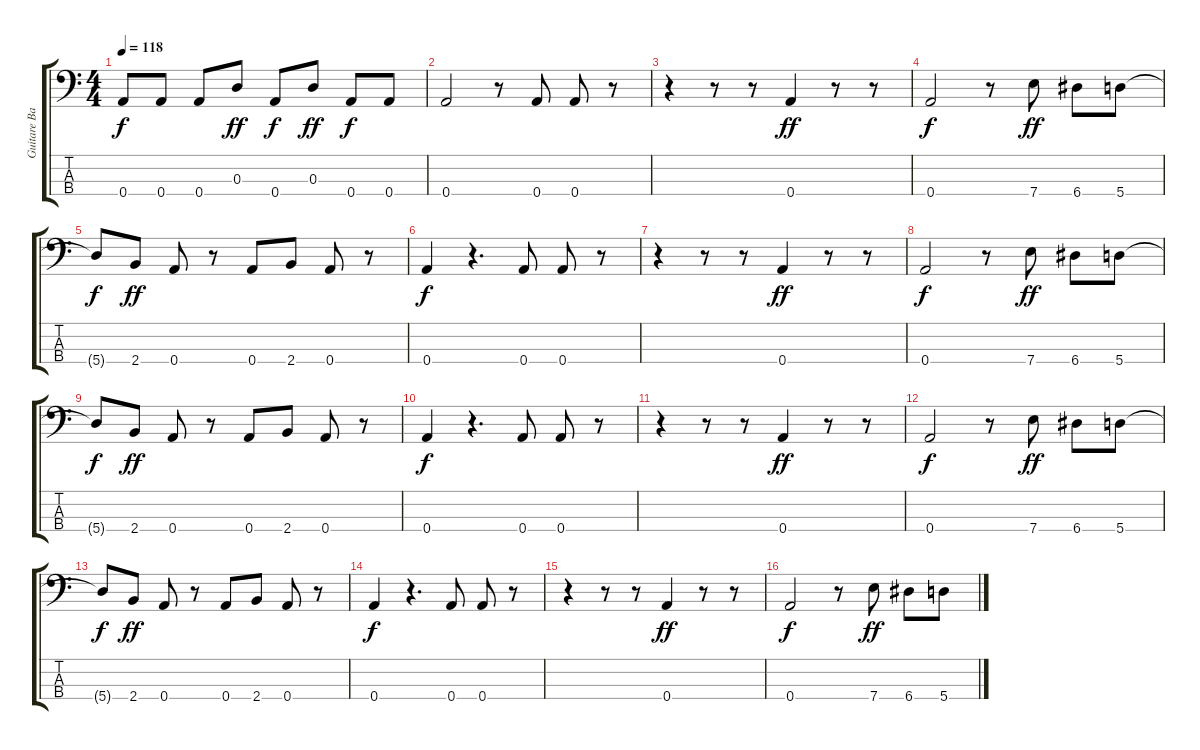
\track ("Guitare Basse" "Guitare Ba") {instrument electricbassfinger}
\staff {score tabs}
\tuning (C-1 G2 D2 A1) {hide}
\ts (4 4)
\tempo 118
\clef f4
\ks c
0.4.8{dy f} 0.4.8 0.4.8 0.3.8{dy ff} 0.4.8{dy f} 0.3.8{dy ff} 0.4.8{dy f} 0.4.8 |
0.4.2 r.8 0.4.8 0.4.8 r.8 |
r.4 r.8 r.8 0.4.4{dy ff} r.8 r.8 |
0.4.2{dy f} r.8 7.4.8{dy ff} 6.4.8 5.4.8 |
5.4{t}.8{dy f} 2.4.8{dy ff} 0.4.8 r.8 0.4.8 2.4.8 0.4.8 r.8 |
0.4.4{dy f} r.4{d} 0.4.8 0.4.8 r.8 |
r.4 r.8 r.8 0.4.4{dy ff} r.8 r.8 |
0.4.2{dy f} r.8 7.4.8{dy ff} 6.4.8 5.4.8 |
5.4{t}.8{dy f} 2.4.8{dy ff} 0.4.8 r.8 0.4.8 2.4.8 0.4.8 r.8 |
0.4.4{dy f} r.4{d} 0.4.8 0.4.8 r.8 |
r.4 r.8 r.8 0.4.4{dy ff} r.8 r.8 |
0.4.2{dy f} r.8 7.4.8{dy ff} 6.4.8 5.4.8 |
5.4{t}.8{dy f} 2.4.8{dy ff} 0.4.8 r.8 0.4.8 2.4.8 0.4.8 r.8 |
0.4.4{dy f} r.4{d} 0.4.8 0.4.8 r.8 |
r.4 r.8 r.8 0.4.4{dy ff} r.8 r.8 |
0.4.2{dy f} r.8 7.4.8{dy ff} 6.4.8 5.4.8
